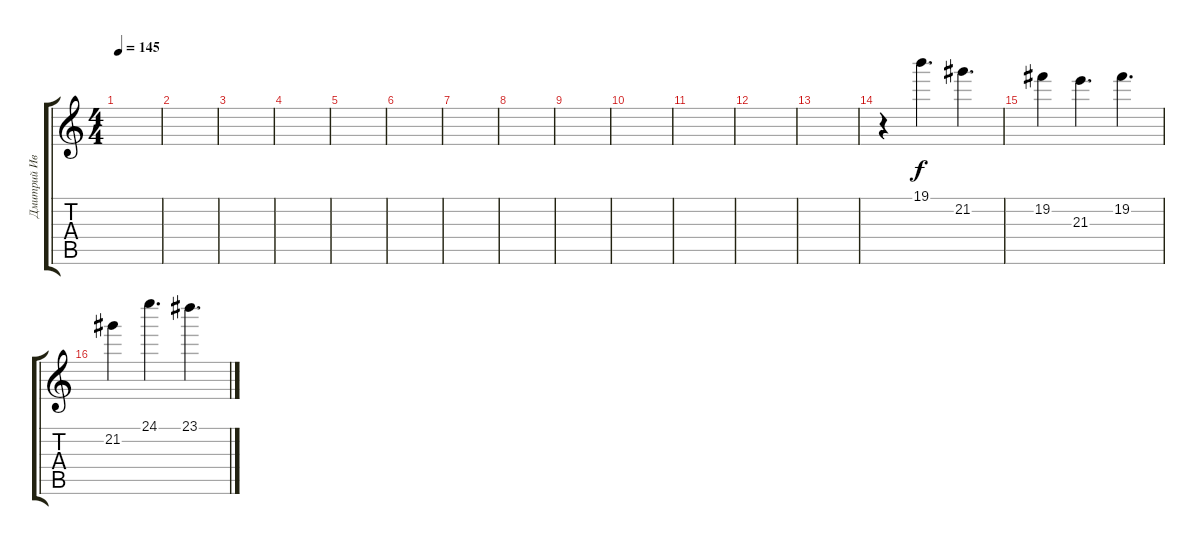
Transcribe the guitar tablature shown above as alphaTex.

\track ("Дмитрий Иванов" "Дмитрий Ив") {instrument glockenspiel}
\staff {score tabs}
\tuning (E5 B4 G4 D4 A3 E3) {hide}
\ts (4 4)
\tempo 145
\clef g2
\ks c
|
|
|
|
|
|
|
|
|
|
|
|
|
r.4 19.1.4{d} 21.2.4{d} |
19.2.4 21.3.4{d} 19.2.4{d} |
21.2.4 24.1.4{d} 23.1.4{d}
